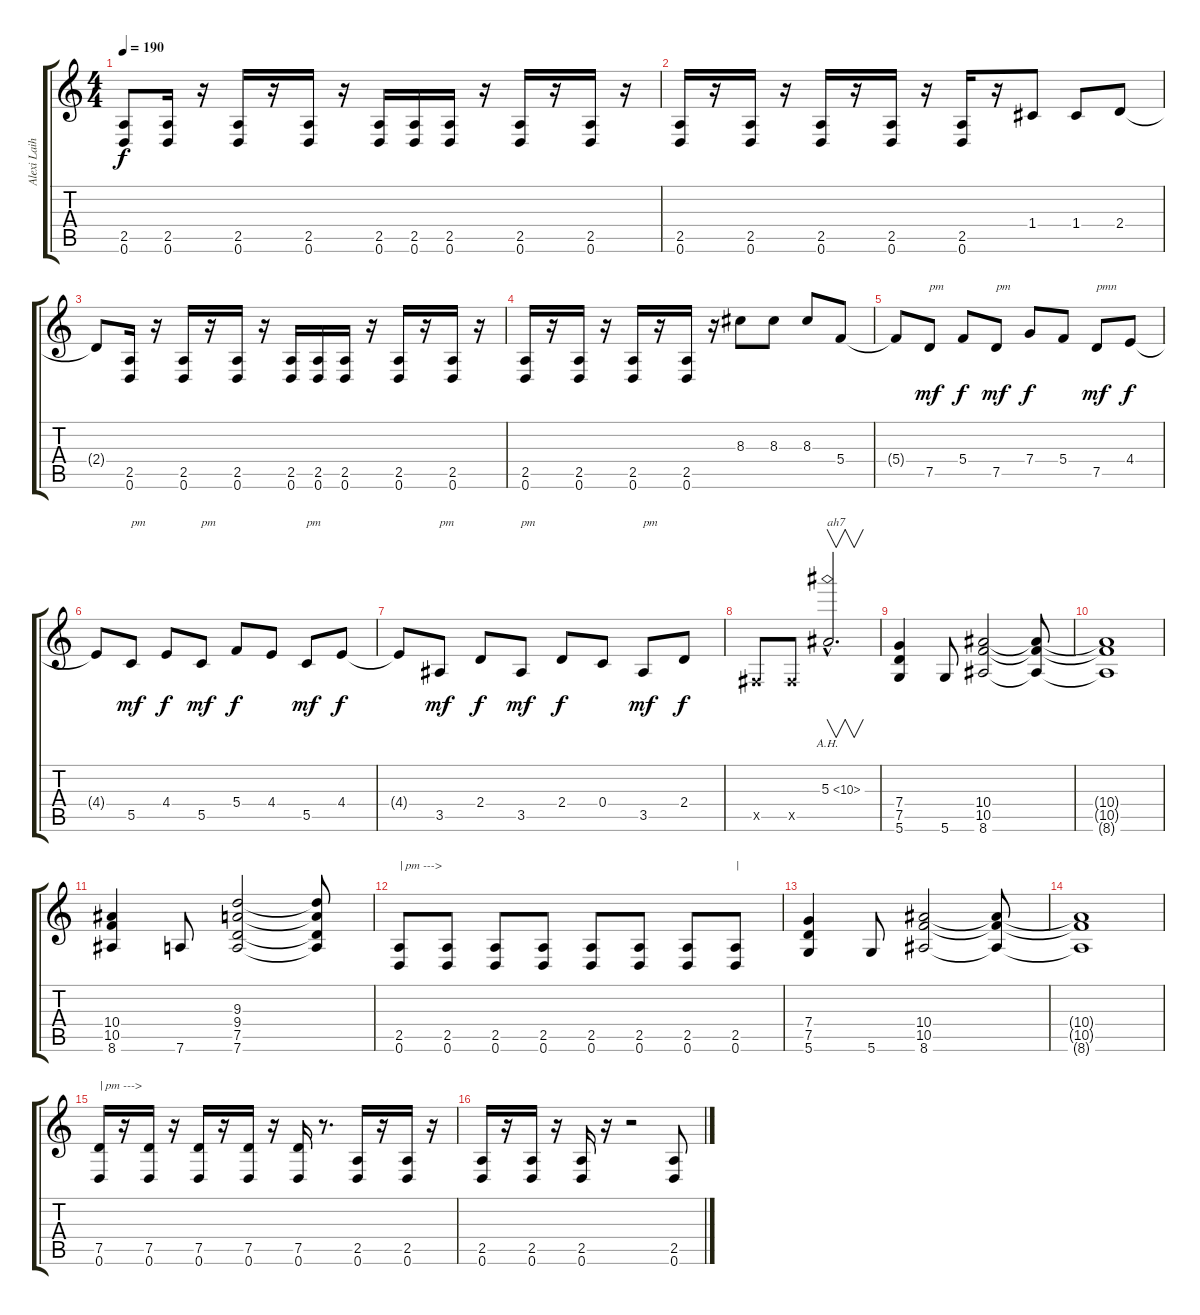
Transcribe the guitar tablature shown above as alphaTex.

\track ("Alexi Laiho" "Alexi Laih") {instrument distortionguitar}
\staff {score tabs}
\tuning (D4 A3 F3 C3 G2 D2) {hide}
\ts (4 4)
\tempo 190
\clef g2
\ks c
(2.5{t} 0.6{t}).8{dy f} (2.5 0.6).16 r.16 (2.5 0.6).16 r.16 (2.5 0.6).16 r.16 (2.5 0.6).16 (2.5 0.6).16 (2.5 0.6).16 r.16 (2.5 0.6).16 r.16 (2.5 0.6).16 r.16 |
(2.5 0.6).16 r.16 (2.5 0.6).16 r.16 (2.5 0.6).16 r.16 (2.5 0.6).16 r.16 (2.5 0.6).16 r.16 1.4.8 1.4.8 2.4.8 |
2.4{t}.8 (2.5 0.6).16 r.16 (2.5 0.6).16 r.16 (2.5 0.6).16 r.16 (2.5 0.6).16 (2.5 0.6).16 (2.5 0.6).16 r.16 (2.5 0.6).16 r.16 (2.5 0.6).16 r.16 |
(2.5 0.6).16 r.16 (2.5 0.6).16 r.16 (2.5 0.6).16 r.16 (2.5 0.6).16 r.16 8.3.8 8.3.8 8.3.8 5.4.8 |
5.4{t}.8 7.5.8{txt "pm" dy mf} 5.4.8{dy f} 7.5.8{txt "pm" dy mf} 7.4.8{dy f} 5.4.8 7.5.8{txt "pmn" dy mf} 4.4.8{dy f} |
4.4{t}.8 5.5.8{txt "pm" dy mf} 4.4.8{dy f} 5.5.8{txt "pm" dy mf} 5.4.8{dy f} 4.4.8 5.5.8{txt "pm" dy mf} 4.4.8{dy f} |
4.4{t}.8 3.5.8{txt "pm" dy mf} 2.4.8{dy f} 3.5.8{txt "pm" dy mf} 2.4.8{dy f} 0.4.8 3.5.8{txt "pm" dy mf} 2.4.8{dy f} |
-1.5{x}.8 -1.5{x}.8 5.3{ah 5 hac}.2{v d txt "ah7"} |
(7.4 7.5 5.6).4{instrument distortionguitar} 5.6.8 (10.4 10.5 8.6).2 (10.4{t} 10.5{t} 8.6{t}).8 |
(10.4{t} 10.5{t} 8.6{t}).1 |
(10.4 10.5 8.6).4 7.6.8 (9.3 9.4 7.5 7.6).2 (9.3{t} 9.4{t} 7.5{t} 7.6{t}).8 |
(2.5 0.6).8{txt "| pm --->"} (2.5 0.6).8 (2.5 0.6).8 (2.5 0.6).8 (2.5 0.6).8 (2.5 0.6).8 (2.5 0.6).8 (2.5 0.6).8{txt "|"} |
(7.4 7.5 5.6).4 5.6.8 (10.4 10.5 8.6).2 (10.4{t} 10.5{t} 8.6{t}).8 |
(10.4{t} 10.5{t} 8.6{t}).1 |
(7.5 0.6).16{txt "| pm --->"} r.16 (7.5 0.6).16 r.16 (7.5 0.6).16 r.16 (7.5 0.6).16 r.16 (7.5 0.6).16 r.8{d} (2.5 0.6).16 r.16 (2.5 0.6).16 r.16 |
(2.5 0.6).16 r.16 (2.5 0.6).16 r.16 (2.5 0.6).16 r.16 r.2 (2.5 0.6).8
